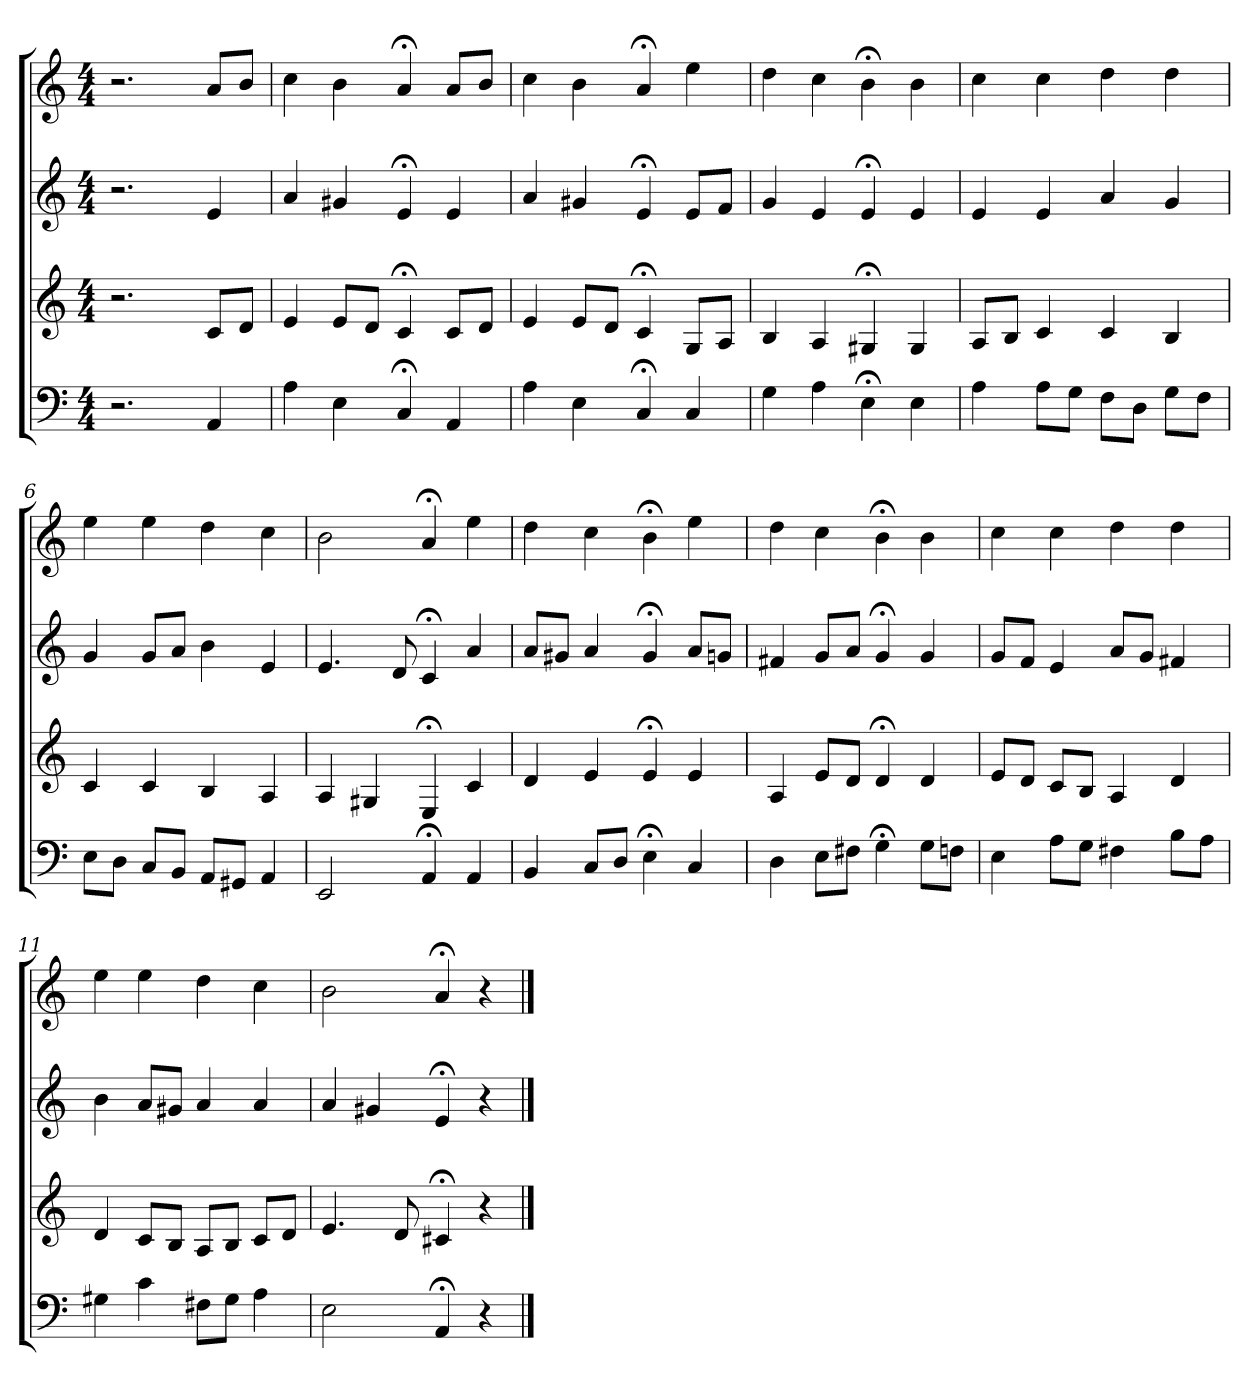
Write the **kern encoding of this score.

**kern	**kern	**kern	**kern
*part4	*part3	*part2	*part1
*staff4	*staff3	*staff2	*staff1
*clefF4	*clefG2	*clefG2	*clefG2
*k[]	*k[]	*k[]	*k[]
*C:	*C:	*C:	*a:
*M4/4	*M4/4	*M4/4	*M4/4
=1	=1	=1	=1
2.r	2.r	2.r	2.r
4AA	8c/L	4e	8a/L
.	8d/J	.	8b/J
=2	=2	=2	=2
4A	4e	4a	4cc
4E	8e/L	4g#X	4b
.	8d/J	.	.
4C;<	4c;<	4e;<	4a;<
4AA	8c/L	4e	8a/L
.	8d/J	.	8b/J
=3	=3	=3	=3
4A	4e	4a	4cc
4E	8e/L	4g#X	4b
.	8d/J	.	.
4C;<	4c;<	4e;<	4a;<
4C	8G/L	8e/L	4ee
.	8A/J	8f/J	.
=4	=4	=4	=4
4G	4B	4g	4dd
4A	4A	4e	4cc
4E;<	4G#X;<	4e;<	4b;<
4E	4G#	4e	4b
=5	=5	=5	=5
4A	8A/L	4e	4cc
.	8B/J	.	.
8A\L	4c	4e	4cc
8G\J	.	.	.
8F\L	4c	4a	4dd
8D\J	.	.	.
8G\L	4B	4g	4dd
8F\J	.	.	.
=6	=6	=6	=6
8E\L	4c	4g	4ee
8D\J	.	.	.
8C/L	4c	8g/L	4ee
8BB/J	.	8a/J	.
8AA/L	4B	4b	4dd
8GG#X/J	.	.	.
4AA	4A	4e	4cc
=7	=7	=7	=7
2EE	4A	4.e	2b
.	4G#X	.	.
.	.	8d	.
4AA;<	4E;<	4c;<	4a;<
4AA	4c	4a	4ee
=8	=8	=8	=8
4BB	4d	8a/L	4dd
.	.	8g#X/J	.
8C/L	4e	4a	4cc
8D/J	.	.	.
4E;<	4e;<	4g#;<	4b;<
4C	4e	8a/L	4ee
.	.	8gn/J	.
=9	=9	=9	=9
4D	4A	4f#X	4dd
8E\L	8e/L	8g/L	4cc
8F#X\J	8d/J	8a/J	.
4G;<	4d;<	4g;<	4b;<
8G\L	4d	4g	4b
8Fn\J	.	.	.
=10	=10	=10	=10
4E	8e/L	8g/L	4cc
.	8d/J	8f/J	.
8A\L	8c/L	4e	4cc
8G\J	8B/J	.	.
4F#X	4A	8a/L	4dd
.	.	8g/J	.
8B\L	4d	4f#X	4dd
8A\J	.	.	.
=11	=11	=11	=11
4G#X	4d	4b	4ee
4c	8c/L	8a/L	4ee
.	8B/J	8g#X/J	.
8F#X\L	8A/L	4a	4dd
8G#\J	8B/J	.	.
4A	8c/L	4a	4cc
.	8d/J	.	.
=12	=12	=12	=12
2E	4.e	4a	2b
.	.	4g#X	.
.	8d	.	.
4AA;<	4c#X;<	4e;<	4a;<
4r	4r	4r	4r
==	==	==	==
*-	*-	*-	*-
